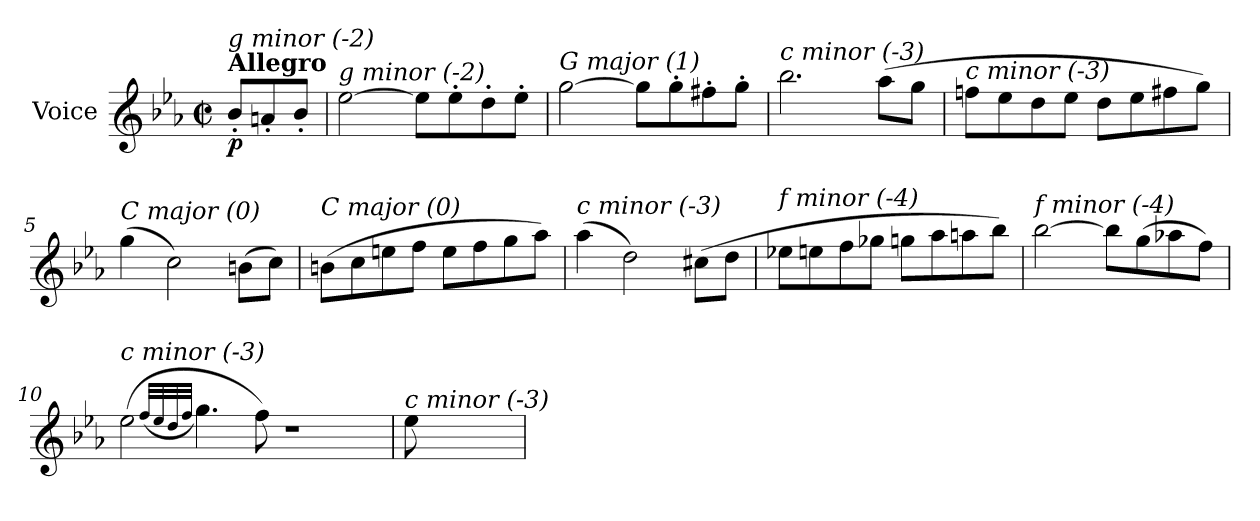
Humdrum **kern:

**kern	**dynam
*part1	*part1
*staff1	*staff1
*I"Voice	*
*clefG2	*
*k[b-e-a-]	*
*E-:	*
*M2/2	*
*met(c|)	*
=	=
!LO:TX:a:B:t=Allegro	!
!LO:TX:i:t=g minor (-2)	!
!	!LO:DY:b
8b-'</L	p
8an'</	.
8b-'</J	.
=1	=1
!LO:TX:i:t=g minor (-2)	!
[2ee-\	.
8ee-\L]	.
8ee-'>\	.
8dd'>\	.
8ee-'>\J	.
=2	=2
!LO:TX:i:t=G major (1)	!
[2gg\	.
8gg\L]	.
8gg'>\	.
8ff#X'>\	.
8gg'>\J	.
=3	=3
!LO:TX:i:t=c minor (-3)	!
2.bb-\	.
(>8aa-\L	.
8gg\J	.
=4	=4
!LO:TX:i:t=c minor (-3)	!
8ffn\L	.
8ee-\	.
8dd\	.
8ee-\J	.
8dd\L	.
8ee-\	.
8ff#X\	.
8gg\J)	.
=5	=5
!LO:TX:i:t=C major (0)	!
(>4gg\	.
2cc\)	.
(>8bn\L	.
8cc\J)	.
!!LO:LB:g=z
=6	=6
!LO:TX:i:t=C major (0)	!
(>8bn\L	.
8cc\	.
8een\	.
8ff\J	.
8ee\L	.
8ff\	.
8gg\	.
8aa-\J)	.
=7	=7
!LO:TX:i:t=c minor (-3)	!
(>4aa-\	.
2dd\)	.
(>8cc#Xi\L	.
8dd\J	.
=8	=8
!LO:TX:i:t=f minor (-4)	!
8ee-X\L	.
8een\	.
8ff\	.
8gg-Xj\J	.
8gg\L	.
8aa-\	.
8aan\	.
8bb-\J)	.
=9	=9
!LO:TX:i:t=f minor (-4)	!
[2bb-\	.
8bb-\L]	.
(>8gg\	.
8aa-X\	.
8ff\J)	.
=10	=10
!LO:TX:i:t=c minor (-3)	!
(>2ee-\	.
(<32qff/LLL	.
32qee-/	.
32qdd/	.
32qff/JJJ	.
4.gg\)	.
8ff\)	.
1r	.
!!LO:LB:g=z
=11	=11
!LO:TX:i:t=c minor (-3)	!
8ee-\	.
=	=
*-	*-
